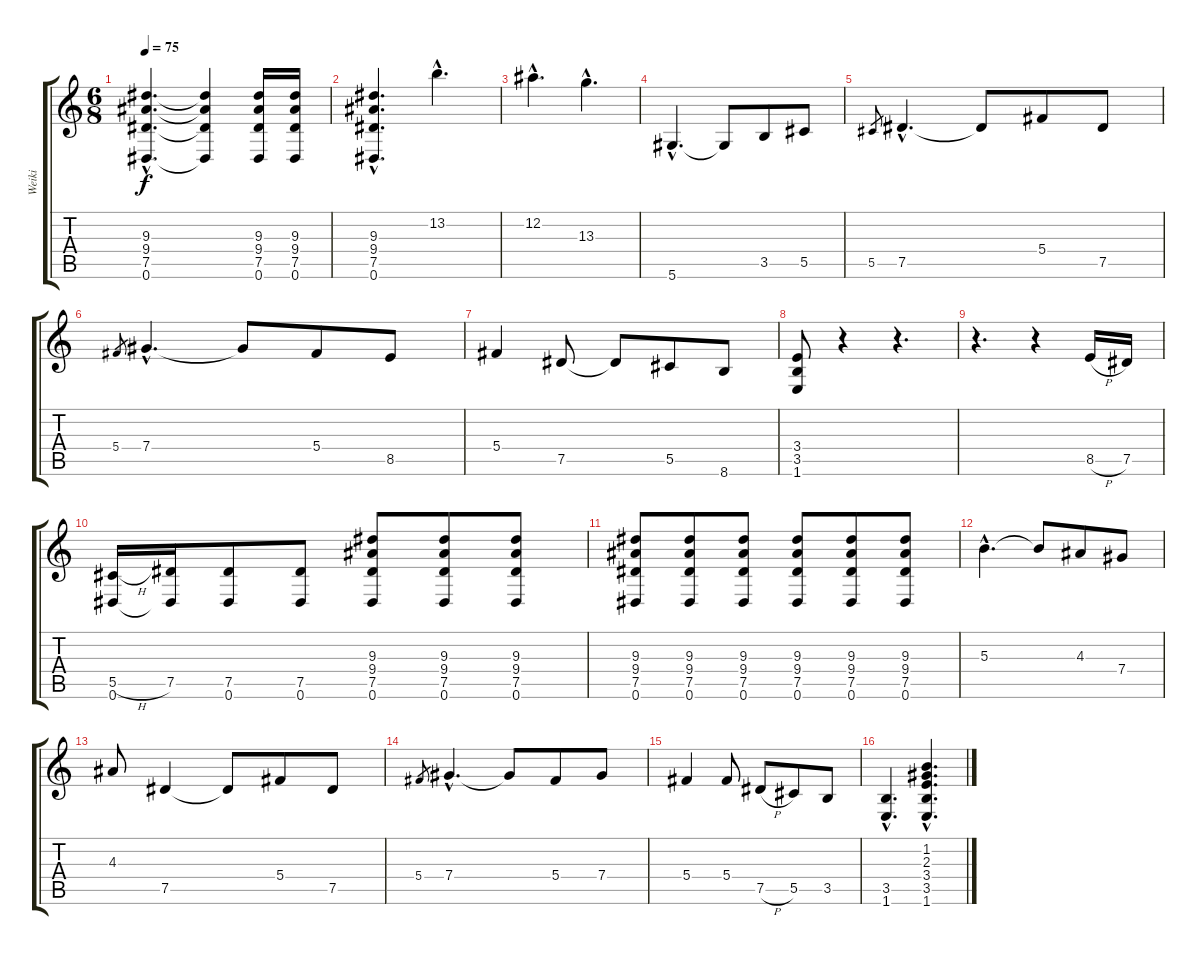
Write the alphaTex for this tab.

\track ("Weiki" "Weiki") {instrument overdrivenguitar}
\staff {score tabs}
\tuning (Eb4 Bb3 Gb3 Db3 Ab2 Eb2) {hide}
\ts (6 8)
\tempo 75
\clef g2
\ks c
(9.3{hac} 9.4{hac} 7.5{hac} 0.6{hac}).4{d dy f} (9.3{t} 9.4{t} 7.5{t} 0.6{t}).4 (9.3 9.4 7.5 0.6).16 (9.3 9.4 7.5 0.6).16 |
(9.3{hac} 9.4{hac} 7.5{hac} 0.6{hac}).4{d} 13.2{hac}.4{d} |
12.2{hac}.4{d} 13.3{hac}.4{d} |
5.6{hac}.4{d} 5.6{t}.8 3.5.8 5.5.8 |
5.5.8{gr} 7.5{hac}.4{d} 7.5{t}.8 5.4.8 7.5.8 |
5.4.8{gr} 7.4{hac}.4{d} 7.4{t}.8 5.4.8 8.5.8 |
5.4.4 7.5.8 7.5{t}.8 5.5.8 8.6.8 |
(3.4 3.5 1.6).8 r.4 r.4{d} |
r.4{d} r.4 8.5{h}.16 7.5.16 |
(5.5{h} 0.6).16 (7.5 0.6{t}).16 (7.5 0.6).8 (7.5 0.6).8 (9.3 9.4 7.5 0.6).8 (9.3 9.4 7.5 0.6).8 (9.3 9.4 7.5 0.6).8 |
(9.3 9.4 7.5 0.6).8 (9.3 9.4 7.5 0.6).8 (9.3 9.4 7.5 0.6).8 (9.3 9.4 7.5 0.6).8 (9.3 9.4 7.5 0.6).8 (9.3 9.4 7.5 0.6).8 |
5.3{hac}.4{d} 5.3{t}.8 4.3.8 7.4.8 |
4.3.8 7.5.4 7.5{t}.8 5.4.8 7.5.8 |
5.4.8{gr} 7.4{hac}.4{d} 7.4{t}.8 5.4.8 7.4.8 |
5.4.4 5.4.8 7.5{h}.8 5.5.8 3.5.8 |
(3.5{hac} 1.6{hac}).4{d} (1.2{hac} 2.3{hac} 3.4{hac} 3.5{hac} 1.6{hac}).4{d}
